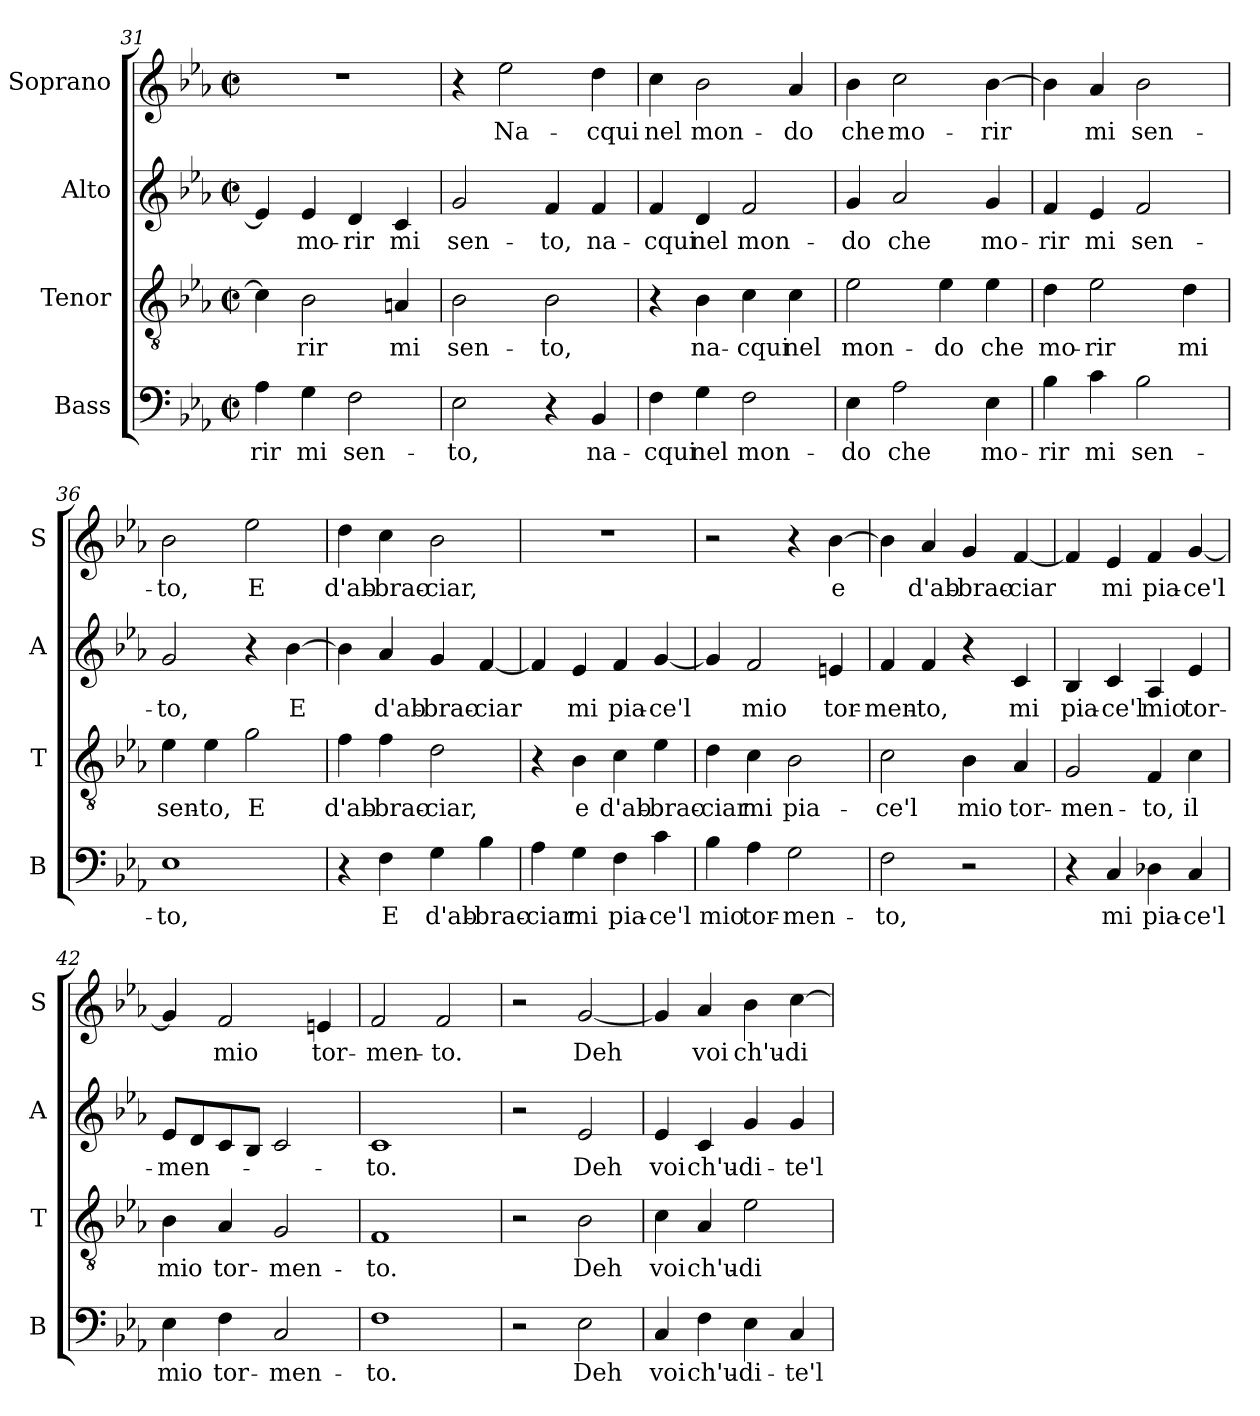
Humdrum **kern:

**kern	**text	**kern	**text	**kern	**text	**kern	**text
*part4	*part4	*part3	*part3	*part2	*part2	*part1	*part1
*staff4	*staff4	*staff3	*staff3	*staff2	*staff2	*staff1	*staff1
*I"Bass	*	*I"Tenor	*	*I"Alto	*	*I"Soprano	*
*I'B	*	*I'T	*	*I'A	*	*I'S	*
!!LO:LB:g=z
*clefF4	*	*clefGv2	*	*clefG2	*	*clefG2	*
*k[b-e-a-]	*	*k[b-e-a-]	*	*k[b-e-a-]	*	*k[b-e-a-]	*
*E-:	*	*E-:	*	*E-:	*	*E-:	*
*M2/2	*	*M2/2	*	*M2/2	*	*M2/2	*
*met(c|)	*	*met(c|)	*	*met(c|)	*	*met(c|)	*
=31	=31	=31	=31	=31	=31	=31	=31
!	!LO:LY:b	!	!	!	!	!	!
4A-\	-rir	4c\]	.	4e-/]	.	1r	.
!	!LO:LY:b	!	!LO:LY:b	!	!LO:LY:b	!	!
4G\	mi	2B-\	-rir	4e-/	mo-	.	.
!	!LO:LY:b	!	!	!	!LO:LY:b	!	!
2F\	sen-	.	.	4d/	-rir	.	.
!	!	!	!LO:LY:b	!	!LO:LY:b	!	!
.	.	4An/	mi	4c/	mi	.	.
=32	=32	=32	=32	=32	=32	=32	=32
!	!LO:LY:b	!	!LO:LY:b	!	!LO:LY:b	!	!
2E-\	-to,	2B-\	sen-	2g/	sen-	4r	.
!	!	!	!	!	!	!	!LO:LY:b
.	.	.	.	.	.	2ee-\	Na-
!	!	!	!LO:LY:b	!	!LO:LY:b	!	!
4r	.	2B-\	-to,	4f/	-to,	.	.
!	!LO:LY:b	!	!	!	!LO:LY:b	!	!LO:LY:b
4BB-/	na-	.	.	4f/	na-	4dd\	-cqui
=33	=33	=33	=33	=33	=33	=33	=33
!	!LO:LY:b	!	!	!	!LO:LY:b	!	!LO:LY:b
4F\	-cqui	4r	.	4f/	-cqui	4cc\	nel
!	!LO:LY:b	!	!LO:LY:b	!	!LO:LY:b	!	!LO:LY:b
4G\	nel	4B-\	na-	4d/	nel	2b-\	mon-
!	!LO:LY:b	!	!LO:LY:b	!	!LO:LY:b	!	!
2F\	mon-	4c\	-cqui	2f/	mon-	.	.
!	!	!	!LO:LY:b	!	!	!	!LO:LY:b
.	.	4c\	nel	.	.	4a-/	-do
=34	=34	=34	=34	=34	=34	=34	=34
!	!LO:LY:b	!	!LO:LY:b	!	!LO:LY:b	!	!LO:LY:b
4E-\	-do	2e-\	mon-	4g/	-do	4b-\	che
!	!LO:LY:b	!	!	!	!LO:LY:b	!	!LO:LY:b
2A-\	che	.	.	2a-/	che	2cc\	mo-
!	!	!	!LO:LY:b	!	!	!	!
.	.	4e-\	-do	.	.	.	.
!	!LO:LY:b	!	!LO:LY:b	!	!LO:LY:b	!	!LO:LY:b
4E-\	mo-	4e-\	che	4g/	mo-	[4b-\	-rir
=35	=35	=35	=35	=35	=35	=35	=35
!	!LO:LY:b	!	!LO:LY:b	!	!LO:LY:b	!	!
4B-\	-rir	4d\	mo-	4f/	-rir	4b-\]	.
!	!LO:LY:b	!	!LO:LY:b	!	!LO:LY:b	!	!LO:LY:b
4c\	mi	2e-\	-rir	4e-/	mi	4a-/	mi
!	!LO:LY:b	!	!	!	!LO:LY:b	!	!LO:LY:b
2B-\	sen-	.	.	2f/	sen-	2b-\	sen-
!	!	!	!LO:LY:b	!	!	!	!
.	.	4d\	mi	.	.	.	.
!!LO:LB:g=z
=36	=36	=36	=36	=36	=36	=36	=36
!	!LO:LY:b	!	!LO:LY:b	!	!LO:LY:b	!	!LO:LY:b
1E-	-to,	4e-\	sen-	2g/	-to,	2b-\	-to,
!	!	!	!LO:LY:b	!	!	!	!
.	.	4e-\	-to,	.	.	.	.
!	!	!	!LO:LY:b	!	!	!	!LO:LY:b
.	.	2g\	E	4r	.	2ee-\	E
!	!	!	!	!	!LO:LY:b	!	!
.	.	.	.	[4b-\	E	.	.
=37	=37	=37	=37	=37	=37	=37	=37
!	!	!	!LO:LY:b	!	!	!	!LO:LY:b
4r	.	4f\	d'ab-	4b-\]	.	4dd\	d'ab-
!	!LO:LY:b	!	!LO:LY:b	!	!LO:LY:b	!	!LO:LY:b
4F\	E	4f\	-brac-	4a-/	d'ab-	4cc\	-brac-
!	!LO:LY:b	!	!LO:LY:b	!	!LO:LY:b	!	!LO:LY:b
4G\	d'ab-	2d\	-ciar,	4g/	-brac-	2b-\	-ciar,
!	!LO:LY:b	!	!	!	!LO:LY:b	!	!
4B-\	-brac-	.	.	[4f/	-ciar	.	.
=38	=38	=38	=38	=38	=38	=38	=38
!	!LO:LY:b	!	!	!	!	!	!
4A-\	-ciar	4r	.	4f/]	.	1r	.
!	!LO:LY:b	!	!LO:LY:b	!	!LO:LY:b	!	!
4G\	mi	4B-\	e	4e-/	mi	.	.
!	!LO:LY:b	!	!LO:LY:b	!	!LO:LY:b	!	!
4F\	pia-	4c\	d'ab-	4f/	pia-	.	.
!	!LO:LY:b	!	!LO:LY:b	!	!LO:LY:b	!	!
4c\	-ce'l	4e-\	-brac-	[4g/	-ce'l	.	.
=39	=39	=39	=39	=39	=39	=39	=39
!	!LO:LY:b	!	!LO:LY:b	!	!	!	!
4B-\	mio	4d\	-ciar	4g/]	.	2r	.
!	!LO:LY:b	!	!LO:LY:b	!	!LO:LY:b	!	!
4A-\	tor-	4c\	mi	2f/	mio	.	.
!	!LO:LY:b	!	!LO:LY:b	!	!	!	!
2G\	-men-	2B-\	pia-	.	.	4r	.
!	!	!	!	!	!LO:LY:b	!	!LO:LY:b
.	.	.	.	4en/	tor-	[4b-\	e
=40	=40	=40	=40	=40	=40	=40	=40
!	!LO:LY:b	!	!LO:LY:b	!	!LO:LY:b	!	!
2F\	-to,	2c\	-ce'l	4f/	-men-	4b-\]	.
!	!	!	!	!	!LO:LY:b	!	!LO:LY:b
.	.	.	.	4f/	-to,	4a-/	d'ab-
!	!	!	!LO:LY:b	!	!	!	!LO:LY:b
2r	.	4B-\	mio	4r	.	4g/	-brac-
!	!	!	!LO:LY:b	!	!LO:LY:b	!	!LO:LY:b
.	.	4A-/	tor-	4c/	mi	[4f/	-ciar
!!LO:PB:g=z
=41	=41	=41	=41	=41	=41	=41	=41
!	!	!	!LO:LY:b	!	!LO:LY:b	!	!
4r	.	2G/	-men-	4B-/	pia-	4f/]	.
!	!LO:LY:b	!	!	!	!LO:LY:b	!	!LO:LY:b
4C/	mi	.	.	4c/	-ce'l	4e-/	mi
!	!LO:LY:b	!	!LO:LY:b	!	!LO:LY:b	!	!LO:LY:b
4D-X\	pia-	4F/	-to,	4A-/	mio	4f/	pia-
!	!LO:LY:b	!	!LO:LY:b	!	!LO:LY:b	!	!LO:LY:b
4C/	-ce'l	4c\	il	4e-/	tor-	[4g/	-ce'l
=42	=42	=42	=42	=42	=42	=42	=42
!	!LO:LY:b	!	!LO:LY:b	!	!LO:LY:b	!	!
4E-\	mio	4B-\	mio	8e-/L	-men-	4g/]	.
.	.	.	.	8d/	.	.	.
!	!LO:LY:b	!	!LO:LY:b	!	!	!	!LO:LY:b
4F\	tor-	4A-/	tor-	8c/	.	2f/	mio
.	.	.	.	8B-/J	.	.	.
!	!LO:LY:b	!	!LO:LY:b	!	!	!	!
2C/	-men-	2G/	-men-	2c/	.	.	.
!	!	!	!	!	!	!	!LO:LY:b
.	.	.	.	.	.	4en/	tor-
=43	=43	=43	=43	=43	=43	=43	=43
!	!LO:LY:b	!	!LO:LY:b	!	!LO:LY:b	!	!LO:LY:b
1F	-to.	1F	-to.	1c	-to.	2f/	-men-
!	!	!	!	!	!	!	!LO:LY:b
.	.	.	.	.	.	2f/	-to.
=44	=44	=44	=44	=44	=44	=44	=44
2r	.	2r	.	2r	.	2r	.
!	!LO:LY:b	!	!LO:LY:b	!	!LO:LY:b	!	!LO:LY:b
2E-\	Deh	2B-\	Deh	2e-/	Deh	[2g/	Deh
=45	=45	=45	=45	=45	=45	=45	=45
!	!LO:LY:b	!	!LO:LY:b	!	!LO:LY:b	!	!
4C/	voi	4c\	voi	4e-/	voi	4g/]	.
!	!LO:LY:b	!	!LO:LY:b	!	!LO:LY:b	!	!LO:LY:b
4F\	ch'u-	4A-/	ch'u-	4c/	ch'u-	4a-/	voi
!	!LO:LY:b	!	!LO:LY:b	!	!LO:LY:b	!	!LO:LY:b
4E-\	-di-	2e-\	-di-	4g/	-di-	4b-\	ch'u-
!	!LO:LY:b	!	!	!	!LO:LY:b	!	!LO:LY:b
4C/	-te'l	.	.	4g/	-te'l	[4cc\	-di-
=	=	=	=	=	=	=	=
*-	*-	*-	*-	*-	*-	*-	*-
